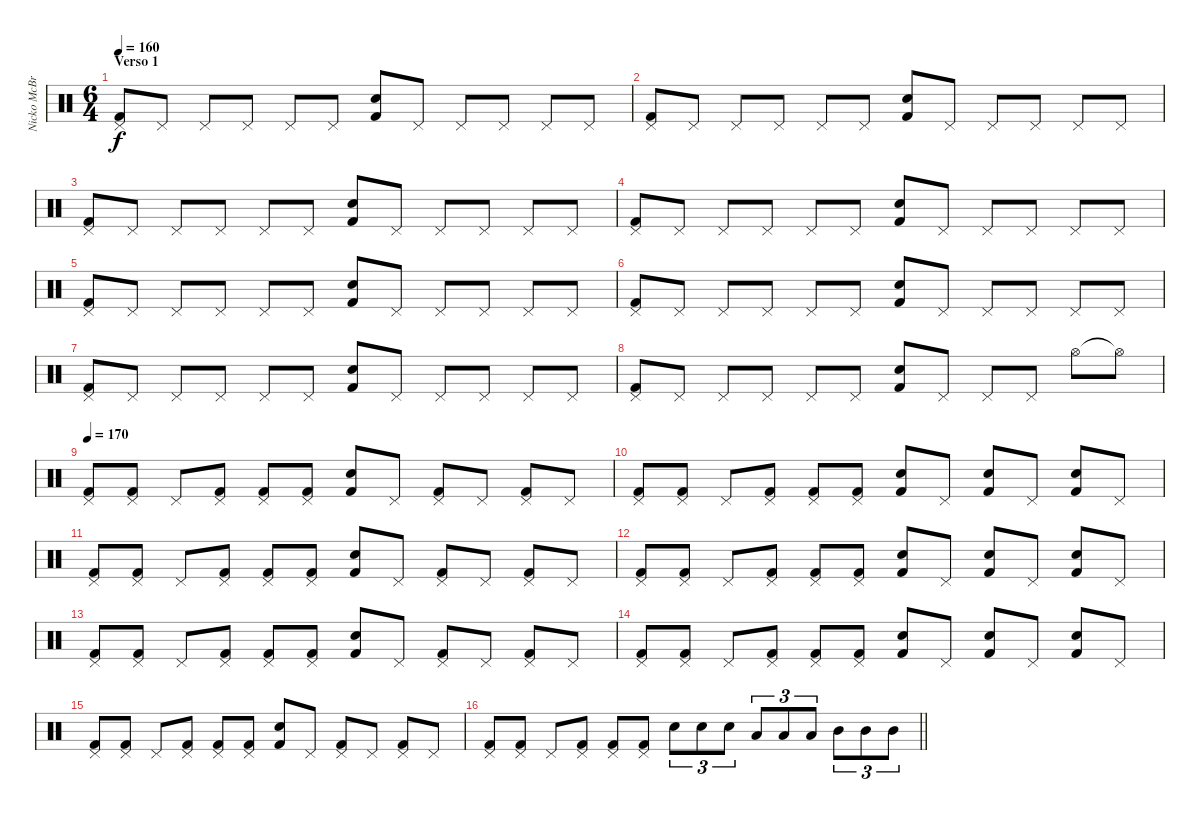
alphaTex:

\track ("Nicko McBrain" "Nicko McBr") {instrument percussion}
\staff {score}
\articulation defaults
\ts (6 4)
\section ("" "Verso 1")
\tempo 160
\clef neutral
\ks c
("Pedal Hi-Hat (hit)" "Kick (hit) 2").8{dy f balance 15} "Pedal Hi-Hat (hit)".8 "Pedal Hi-Hat (hit)".8 "Pedal Hi-Hat (hit)".8 "Pedal Hi-Hat (hit)".8 "Pedal Hi-Hat (hit)".8 ("Snare (hit) 2" "Kick (hit) 2").8 "Pedal Hi-Hat (hit)".8 "Pedal Hi-Hat (hit)".8 "Pedal Hi-Hat (hit)".8 "Pedal Hi-Hat (hit)".8 "Pedal Hi-Hat (hit)".8 |
("Pedal Hi-Hat (hit)" "Kick (hit) 2").8 "Pedal Hi-Hat (hit)".8 "Pedal Hi-Hat (hit)".8 "Pedal Hi-Hat (hit)".8 "Pedal Hi-Hat (hit)".8 "Pedal Hi-Hat (hit)".8 ("Snare (hit) 2" "Kick (hit) 2").8 "Pedal Hi-Hat (hit)".8 "Pedal Hi-Hat (hit)".8 "Pedal Hi-Hat (hit)".8 "Pedal Hi-Hat (hit)".8 "Pedal Hi-Hat (hit)".8 |
("Pedal Hi-Hat (hit)" "Kick (hit) 2").8 "Pedal Hi-Hat (hit)".8 "Pedal Hi-Hat (hit)".8 "Pedal Hi-Hat (hit)".8 "Pedal Hi-Hat (hit)".8 "Pedal Hi-Hat (hit)".8 ("Snare (hit) 2" "Kick (hit) 2").8 "Pedal Hi-Hat (hit)".8 "Pedal Hi-Hat (hit)".8 "Pedal Hi-Hat (hit)".8 "Pedal Hi-Hat (hit)".8 "Pedal Hi-Hat (hit)".8 |
("Pedal Hi-Hat (hit)" "Kick (hit) 2").8 "Pedal Hi-Hat (hit)".8 "Pedal Hi-Hat (hit)".8 "Pedal Hi-Hat (hit)".8 "Pedal Hi-Hat (hit)".8 "Pedal Hi-Hat (hit)".8 ("Snare (hit) 2" "Kick (hit) 2").8 "Pedal Hi-Hat (hit)".8 "Pedal Hi-Hat (hit)".8 "Pedal Hi-Hat (hit)".8 "Pedal Hi-Hat (hit)".8 "Pedal Hi-Hat (hit)".8 |
("Pedal Hi-Hat (hit)" "Kick (hit) 2").8 "Pedal Hi-Hat (hit)".8 "Pedal Hi-Hat (hit)".8 "Pedal Hi-Hat (hit)".8 "Pedal Hi-Hat (hit)".8 "Pedal Hi-Hat (hit)".8 ("Snare (hit) 2" "Kick (hit) 2").8 "Pedal Hi-Hat (hit)".8 "Pedal Hi-Hat (hit)".8 "Pedal Hi-Hat (hit)".8 "Pedal Hi-Hat (hit)".8 "Pedal Hi-Hat (hit)".8 |
("Pedal Hi-Hat (hit)" "Kick (hit) 2").8 "Pedal Hi-Hat (hit)".8 "Pedal Hi-Hat (hit)".8 "Pedal Hi-Hat (hit)".8 "Pedal Hi-Hat (hit)".8 "Pedal Hi-Hat (hit)".8 ("Snare (hit) 2" "Kick (hit) 2").8 "Pedal Hi-Hat (hit)".8 "Pedal Hi-Hat (hit)".8 "Pedal Hi-Hat (hit)".8 "Pedal Hi-Hat (hit)".8 "Pedal Hi-Hat (hit)".8 |
("Pedal Hi-Hat (hit)" "Kick (hit) 2").8 "Pedal Hi-Hat (hit)".8 "Pedal Hi-Hat (hit)".8 "Pedal Hi-Hat (hit)".8 "Pedal Hi-Hat (hit)".8 "Pedal Hi-Hat (hit)".8 ("Snare (hit) 2" "Kick (hit) 2").8 "Pedal Hi-Hat (hit)".8 "Pedal Hi-Hat (hit)".8 "Pedal Hi-Hat (hit)".8 "Pedal Hi-Hat (hit)".8 "Pedal Hi-Hat (hit)".8 |
("Pedal Hi-Hat (hit)" "Kick (hit) 2").8 "Pedal Hi-Hat (hit)".8 "Pedal Hi-Hat (hit)".8 "Pedal Hi-Hat (hit)".8 "Pedal Hi-Hat (hit)".8 "Pedal Hi-Hat (hit)".8 ("Snare (hit) 2" "Kick (hit) 2").8 "Pedal Hi-Hat (hit)".8 "Pedal Hi-Hat (hit)".8 "Pedal Hi-Hat (hit)".8 "Hi-Hat (open)".8 "Hi-Hat (open)"{t}.8 |
\tempo 170
("Pedal Hi-Hat (hit)" "Kick (hit) 2").8 ("Pedal Hi-Hat (hit)" "Kick (hit) 2").8 "Pedal Hi-Hat (hit)".8 ("Pedal Hi-Hat (hit)" "Kick (hit) 2").8 ("Pedal Hi-Hat (hit)" "Kick (hit) 2").8 ("Pedal Hi-Hat (hit)" "Kick (hit) 2").8 ("Snare (hit) 2" "Kick (hit) 2").8 "Pedal Hi-Hat (hit)".8 ("Pedal Hi-Hat (hit)" "Kick (hit) 2").8 "Pedal Hi-Hat (hit)".8 ("Pedal Hi-Hat (hit)" "Kick (hit) 2").8 "Pedal Hi-Hat (hit)".8 |
("Pedal Hi-Hat (hit)" "Kick (hit) 2").8 ("Pedal Hi-Hat (hit)" "Kick (hit) 2").8 "Pedal Hi-Hat (hit)".8 ("Pedal Hi-Hat (hit)" "Kick (hit) 2").8 ("Pedal Hi-Hat (hit)" "Kick (hit) 2").8 ("Pedal Hi-Hat (hit)" "Kick (hit) 2").8 ("Snare (hit) 2" "Kick (hit) 2").8 "Pedal Hi-Hat (hit)".8 ("Snare (hit) 2" "Kick (hit) 2").8 "Pedal Hi-Hat (hit)".8 ("Snare (hit) 2" "Kick (hit) 2").8 "Pedal Hi-Hat (hit)".8 |
("Pedal Hi-Hat (hit)" "Kick (hit) 2").8 ("Pedal Hi-Hat (hit)" "Kick (hit) 2").8 "Pedal Hi-Hat (hit)".8 ("Pedal Hi-Hat (hit)" "Kick (hit) 2").8 ("Pedal Hi-Hat (hit)" "Kick (hit) 2").8 ("Pedal Hi-Hat (hit)" "Kick (hit) 2").8 ("Snare (hit) 2" "Kick (hit) 2").8 "Pedal Hi-Hat (hit)".8 ("Pedal Hi-Hat (hit)" "Kick (hit) 2").8 "Pedal Hi-Hat (hit)".8 ("Pedal Hi-Hat (hit)" "Kick (hit) 2").8 "Pedal Hi-Hat (hit)".8 |
("Pedal Hi-Hat (hit)" "Kick (hit) 2").8 ("Pedal Hi-Hat (hit)" "Kick (hit) 2").8 "Pedal Hi-Hat (hit)".8 ("Pedal Hi-Hat (hit)" "Kick (hit) 2").8 ("Pedal Hi-Hat (hit)" "Kick (hit) 2").8 ("Pedal Hi-Hat (hit)" "Kick (hit) 2").8 ("Snare (hit) 2" "Kick (hit) 2").8 "Pedal Hi-Hat (hit)".8 ("Snare (hit) 2" "Kick (hit) 2").8 "Pedal Hi-Hat (hit)".8 ("Snare (hit) 2" "Kick (hit) 2").8 "Pedal Hi-Hat (hit)".8 |
("Pedal Hi-Hat (hit)" "Kick (hit) 2").8 ("Pedal Hi-Hat (hit)" "Kick (hit) 2").8 "Pedal Hi-Hat (hit)".8 ("Pedal Hi-Hat (hit)" "Kick (hit) 2").8 ("Pedal Hi-Hat (hit)" "Kick (hit) 2").8 ("Pedal Hi-Hat (hit)" "Kick (hit) 2").8 ("Snare (hit) 2" "Kick (hit) 2").8 "Pedal Hi-Hat (hit)".8 ("Pedal Hi-Hat (hit)" "Kick (hit) 2").8 "Pedal Hi-Hat (hit)".8 ("Pedal Hi-Hat (hit)" "Kick (hit) 2").8 "Pedal Hi-Hat (hit)".8 |
("Pedal Hi-Hat (hit)" "Kick (hit) 2").8 ("Pedal Hi-Hat (hit)" "Kick (hit) 2").8 "Pedal Hi-Hat (hit)".8 ("Pedal Hi-Hat (hit)" "Kick (hit) 2").8 ("Pedal Hi-Hat (hit)" "Kick (hit) 2").8 ("Pedal Hi-Hat (hit)" "Kick (hit) 2").8 ("Snare (hit) 2" "Kick (hit) 2").8 "Pedal Hi-Hat (hit)".8 ("Snare (hit) 2" "Kick (hit) 2").8 "Pedal Hi-Hat (hit)".8 ("Snare (hit) 2" "Kick (hit) 2").8 "Pedal Hi-Hat (hit)".8 |
("Pedal Hi-Hat (hit)" "Kick (hit) 2").8 ("Pedal Hi-Hat (hit)" "Kick (hit) 2").8 "Pedal Hi-Hat (hit)".8 ("Pedal Hi-Hat (hit)" "Kick (hit) 2").8 ("Pedal Hi-Hat (hit)" "Kick (hit) 2").8 ("Pedal Hi-Hat (hit)" "Kick (hit) 2").8 ("Snare (hit) 2" "Kick (hit) 2").8 "Pedal Hi-Hat (hit)".8 ("Pedal Hi-Hat (hit)" "Kick (hit) 2").8 "Pedal Hi-Hat (hit)".8 ("Pedal Hi-Hat (hit)" "Kick (hit) 2").8 "Pedal Hi-Hat (hit)".8 |
\barLineRight lightlight
("Pedal Hi-Hat (hit)" "Kick (hit) 2").8 ("Pedal Hi-Hat (hit)" "Kick (hit) 2").8 "Pedal Hi-Hat (hit)".8 ("Pedal Hi-Hat (hit)" "Kick (hit) 2").8 ("Pedal Hi-Hat (hit)" "Kick (hit) 2").8 ("Pedal Hi-Hat (hit)" "Kick (hit) 2").8 "Snare (hit) 2".8{tu (3 2)} "Snare (hit) 2".8{tu (3 2)} "Snare (hit) 2".8{tu (3 2)} "Low Tom (hit)".8{tu (3 2)} "Low Tom (hit)".8{tu (3 2)} "Low Tom (hit)".8{tu (3 2)} "Mid Tom (hit)".8{tu (3 2)} "Mid Tom (hit)".8{tu (3 2)} "Mid Tom (hit)".8{tu (3 2)}
